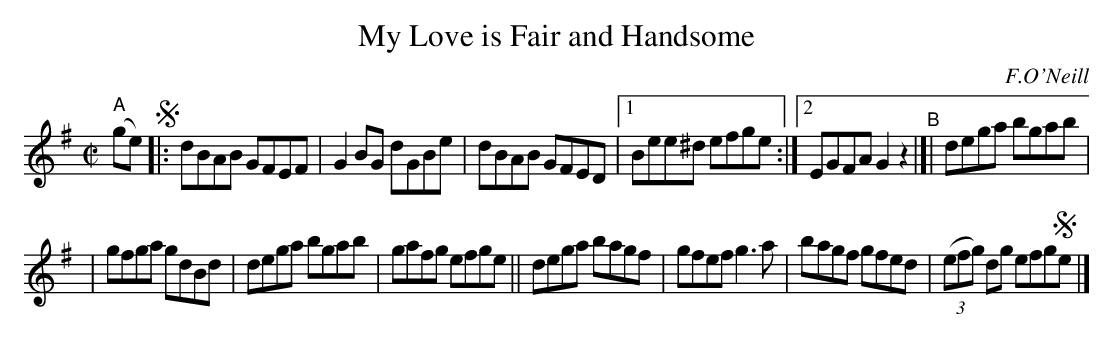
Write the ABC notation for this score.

X:1
T: My Love is Fair and Handsome
O: F.O'Neill
M: C|
L: 1/8
K: G
"^A"\
(ge) !segno!|: dBAB GFEF | G2BG dGBe | dBAB GFED |[1 Bee^d efge :|[2 EGFA G2z2 "^B"|[| dega bgab |
| gfga gdBd | dega bgab | gafg efge || dega bagf | gfef g3a | bagf gfed | (3(efg) dg efg!segno!e |]
